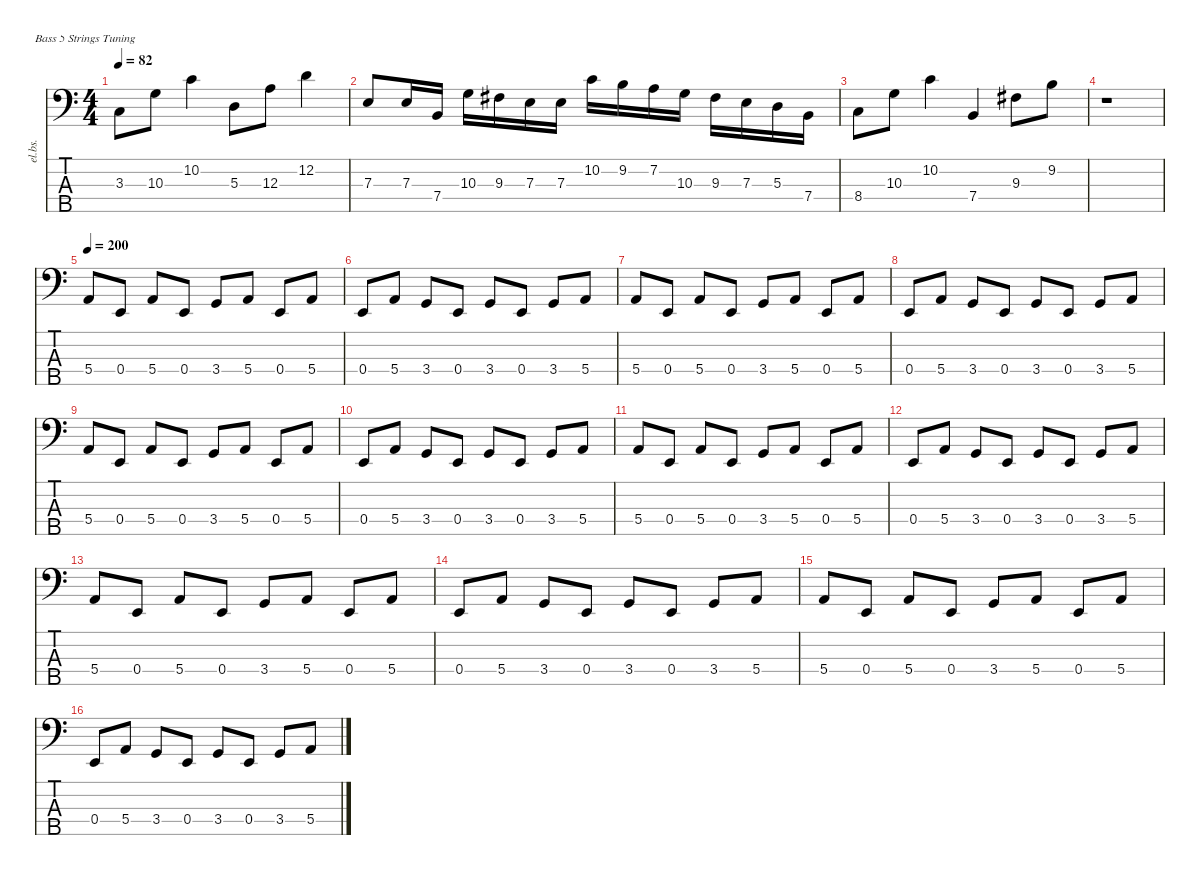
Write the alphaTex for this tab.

\defaultSystemsLayout 4
\hideDynamics
\bracketExtendMode nobrackets
\otherSystemsTrackNameOrientation horizontal
\track ("Electric Bass" "el.bs.") {instrument electricbassfinger}
\staff {score tabs}
\tuning (G2 D2 A1 E1 B0)
\ts (4 4)
\tempo 82
\clef f4
\ks c
3.3.8{dy mf instrument electricbassfinger beam Down} 10.3.8{beam Down} 10.2.4{beam Down} 5.3.8{beam Down} 12.3.8{beam Down} 12.2.4{beam Down} |
7.3.8{beam Up} 7.3.16{beam Up} 7.4.16{beam Up} 10.3.16{beam Down} 9.3{acc #}.16{beam Down} 7.3.16{beam Down} 7.3.16{beam Down} 10.2.16{beam Down} 9.2.16{beam Down} 7.2.16{beam Down} 10.3.16{beam Down} 9.3{acc #}.16{beam Down} 7.3.16{beam Down} 5.3.16{beam Down} 7.4.16{beam Down} |
8.4.8{beam Down} 10.3.8{beam Down} 10.2.4{beam Down} 7.4.4{beam Up} 9.3{acc #}.8{beam Down} 9.2.8{beam Down} |
r.1{beam Down} |
\tempo 200
5.4.8{beam Up} 0.4.8{beam Up} 5.4.8{beam Up} 0.4.8{beam Up} 3.4.8{beam Up} 5.4.8{beam Up} 0.4.8{beam Up} 5.4.8{beam Up} |
0.4.8{beam Up} 5.4.8{beam Up} 3.4.8{beam Up} 0.4.8{beam Up} 3.4.8{beam Up} 0.4.8{beam Up} 3.4.8{beam Up} 5.4.8{beam Up} |
5.4.8{beam Up} 0.4.8{beam Up} 5.4.8{beam Up} 0.4.8{beam Up} 3.4.8{beam Up} 5.4.8{beam Up} 0.4.8{beam Up} 5.4.8{beam Up} |
0.4.8{beam Up} 5.4.8{beam Up} 3.4.8{beam Up} 0.4.8{beam Up} 3.4.8{beam Up} 0.4.8{beam Up} 3.4.8{beam Up} 5.4.8{beam Up} |
5.4.8{beam Up} 0.4.8{beam Up} 5.4.8{beam Up} 0.4.8{beam Up} 3.4.8{beam Up} 5.4.8{beam Up} 0.4.8{beam Up} 5.4.8{beam Up} |
0.4.8{beam Up} 5.4.8{beam Up} 3.4.8{beam Up} 0.4.8{beam Up} 3.4.8{beam Up} 0.4.8{beam Up} 3.4.8{beam Up} 5.4.8{beam Up} |
5.4.8{beam Up} 0.4.8{beam Up} 5.4.8{beam Up} 0.4.8{beam Up} 3.4.8{beam Up} 5.4.8{beam Up} 0.4.8{beam Up} 5.4.8{beam Up} |
0.4.8{beam Up} 5.4.8{beam Up} 3.4.8{beam Up} 0.4.8{beam Up} 3.4.8{beam Up} 0.4.8{beam Up} 3.4.8{beam Up} 5.4.8{beam Up} |
5.4.8{beam Up} 0.4.8{beam Up} 5.4.8{beam Up} 0.4.8{beam Up} 3.4.8{beam Up} 5.4.8{beam Up} 0.4.8{beam Up} 5.4.8{beam Up} |
0.4.8{beam Up} 5.4.8{beam Up} 3.4.8{beam Up} 0.4.8{beam Up} 3.4.8{beam Up} 0.4.8{beam Up} 3.4.8{beam Up} 5.4.8{beam Up} |
5.4.8{beam Up} 0.4.8{beam Up} 5.4.8{beam Up} 0.4.8{beam Up} 3.4.8{beam Up} 5.4.8{beam Up} 0.4.8{beam Up} 5.4.8{beam Up} |
0.4.8{beam Up} 5.4.8{beam Up} 3.4.8{beam Up} 0.4.8{beam Up} 3.4.8{beam Up} 0.4.8{beam Up} 3.4.8{beam Up} 5.4.8{beam Up}
